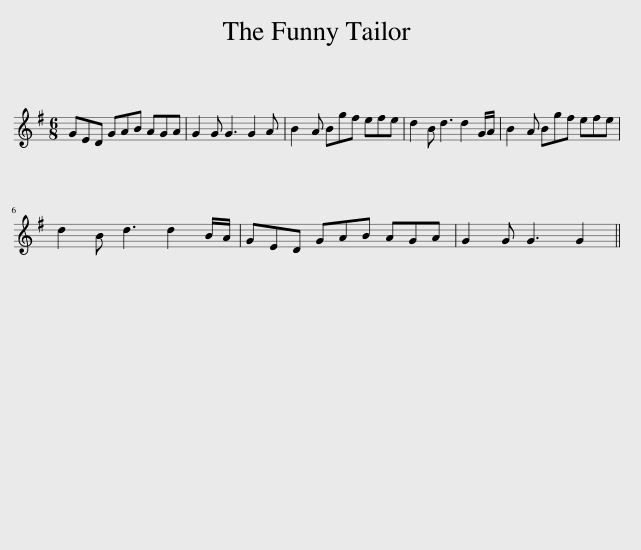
X:1
L:1/8
M:6/8
I:linebreak $
K:G
V:1 treble
V:1
 GED GAB AGA | G2 G G3 G2 A | B2 A Bgf efe | d2 B d3 d2 G/A/ | B2 A Bgf efe |$ %5
 d2 B d3 d2 B/A/ | GED GAB AGA | G2 G G3 G2 || %8
